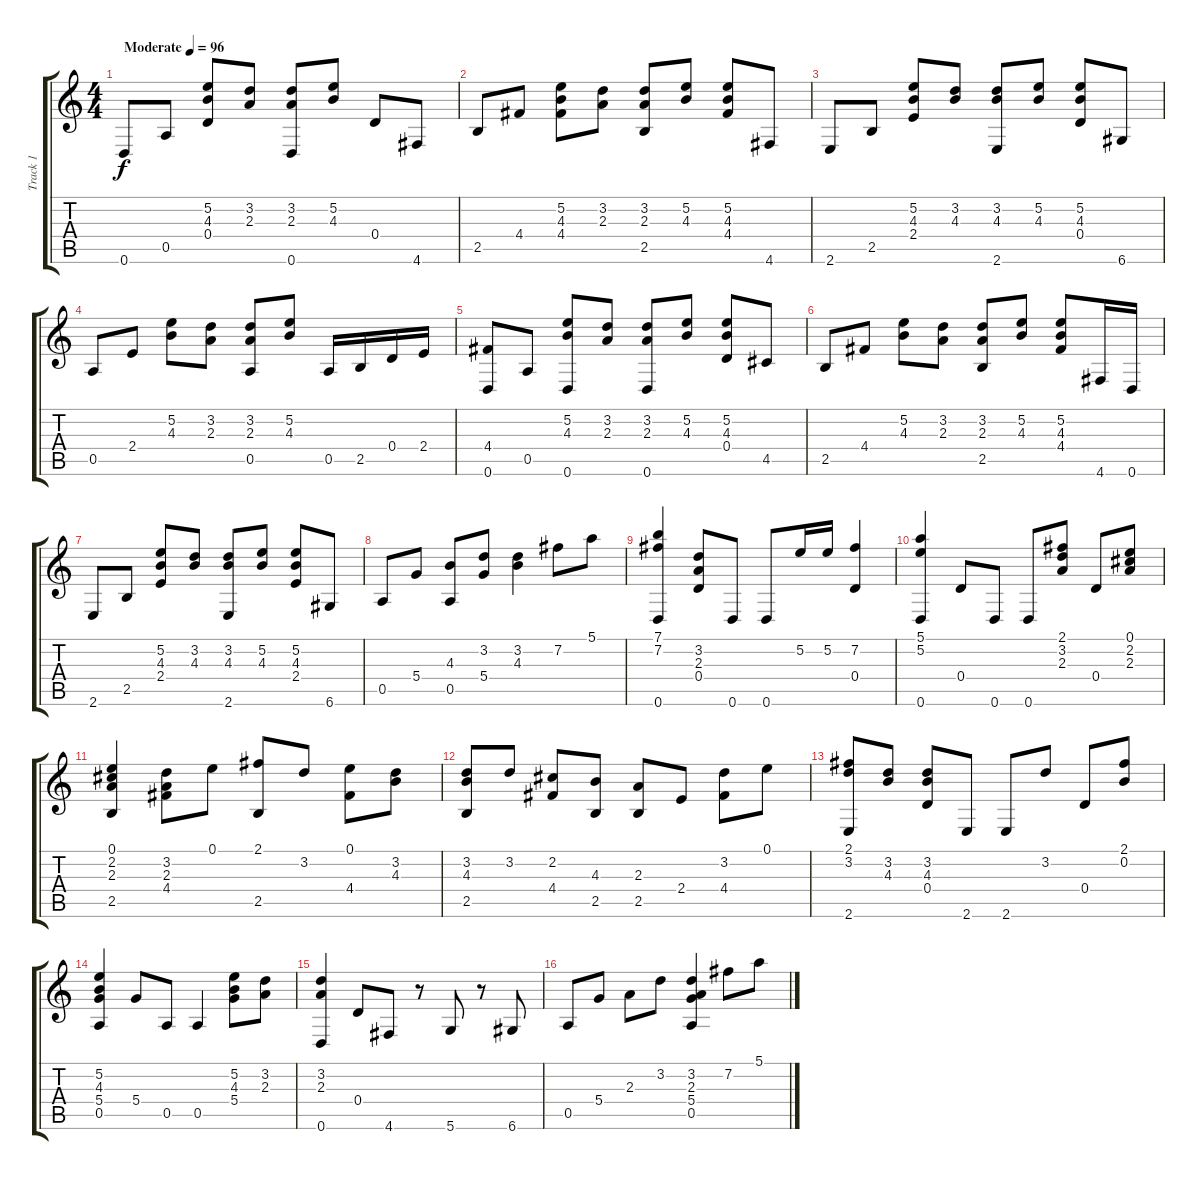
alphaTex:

\track ("Track 1" "Track 1") {instrument acousticguitarsteel}
\staff {score tabs}
\tuning (E4 B3 G3 D3 A2 D2) {hide}
\ts (4 4)
\tempo (96 "Moderate")
\clef g2
\ks c
0.6.8{dy f instrument acousticguitarsteel} 0.5.8 (5.2 4.3 0.4).8 (3.2 2.3).8 (3.2 2.3 0.6).8 (5.2 4.3).8 0.4.8 4.6.8 |
2.5.8 4.4.8 (5.2 4.3 4.4).8 (3.2 2.3).8 (3.2 2.3 2.5).8 (5.2 4.3).8 (5.2 4.3 4.4).8 4.6.8 |
2.6.8 2.5.8 (5.2 4.3 2.4).8 (3.2 4.3).8 (3.2 4.3 2.6).8 (5.2 4.3).8 (5.2 4.3 0.4).8 6.6.8 |
0.5.8 2.4.8 (5.2 4.3).8 (3.2 2.3).8 (3.2 2.3 0.5).8 (5.2 4.3).8 0.5.16 2.5.16 0.4.16 2.4.16 |
(4.4 0.6).8 0.5.8 (5.2 4.3 0.6).8 (3.2 2.3).8 (3.2 2.3 0.6).8 (5.2 4.3).8 (5.2 4.3 0.4).8 4.5.8 |
2.5.8 4.4.8 (5.2 4.3).8 (3.2 2.3).8 (3.2 2.3 2.5).8 (5.2 4.3).8 (5.2 4.3 4.4).8 4.6.16 0.6.16 |
2.6.8 2.5.8 (5.2 4.3 2.4).8 (3.2 4.3).8 (3.2 4.3 2.6).8 (5.2 4.3).8 (5.2 4.3 2.4).8 6.6.8 |
0.5.8 5.4.8 (4.3 0.5).8 (3.2 5.4).8 (3.2 4.3).4 7.2.8 5.1.8 |
(7.1 7.2 0.6).4 (3.2 2.3 0.4).8 0.6.8 0.6.8 5.2.16 5.2.16 (7.2 0.4).4 |
(5.1 5.2 0.6).4 0.4.8 0.6.8 0.6.8 (2.1 3.2 2.3).8 0.4.8 (0.1 2.2 2.3).8 |
(0.1 2.2 2.3 2.5).4 (3.2 2.3 4.4).8 0.1.8 (2.1 2.5).8 3.2.8 (0.1 4.4).8 (3.2 4.3).8 |
(3.2 4.3 2.5).8 3.2.8 (2.2 4.4).8 (4.3 2.5).8 (2.3 2.5).8 2.4.8 (3.2 4.4).8 0.1.8 |
(2.1 3.2 2.6).8 (3.2 4.3).8 (3.2 4.3 0.4).8 2.6.8 2.6.8 3.2.8 0.4.8 (2.1 0.2).8 |
(5.2 4.3 5.4 0.5).4 5.4.8 0.5.8 0.5.4 (5.2 4.3 5.4).8 (3.2 2.3).8 |
(3.2 2.3 0.6).4 0.4.8 4.6.8 r.8 5.6.8 r.8 6.6.8 |
0.5.8 5.4.8 2.3.8 3.2.8 (3.2 2.3 5.4 0.5).4 7.2.8 5.1.8
